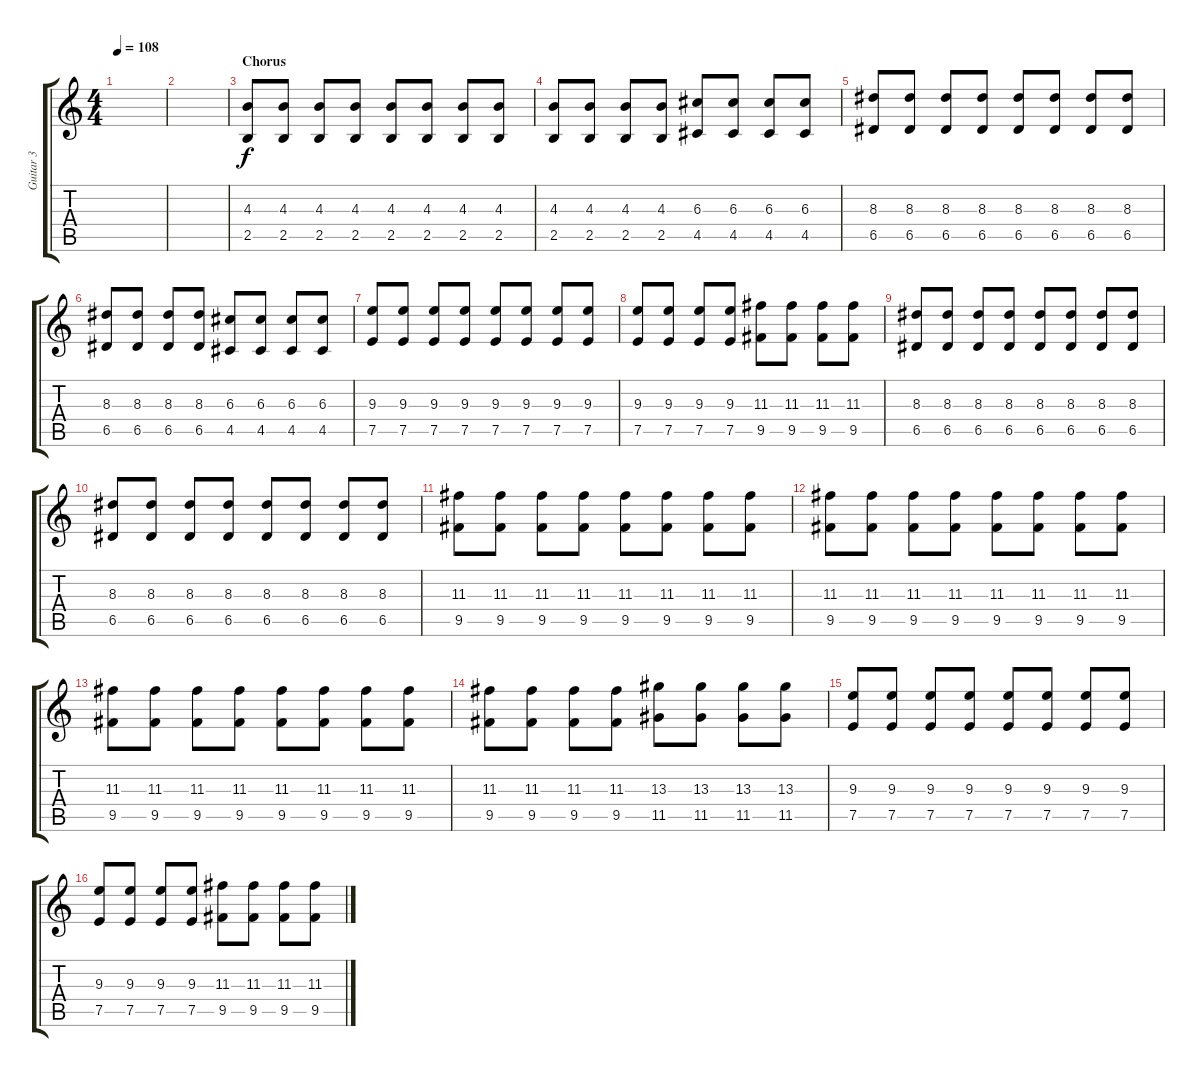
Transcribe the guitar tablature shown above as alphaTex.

\track ("Guitar 3" "Guitar 3") {instrument electricguitarclean}
\staff {score tabs}
\tuning (E4 B3 G3 D3 A2 E2) {hide}
\ts (4 4)
\tempo 108
\clef g2
\ks c
|
|
\section ("" "Chorus")
(4.3 2.5).8{volume 12 balance 13 instrument overdrivenguitar} (4.3 2.5).8 (4.3 2.5).8 (4.3 2.5).8 (4.3 2.5).8 (4.3 2.5).8 (4.3 2.5).8 (4.3 2.5).8 |
(4.3 2.5).8 (4.3 2.5).8 (4.3 2.5).8 (4.3 2.5).8 (6.3 4.5).8 (6.3 4.5).8 (6.3 4.5).8 (6.3 4.5).8 |
(8.3 6.5).8 (8.3 6.5).8 (8.3 6.5).8 (8.3 6.5).8 (8.3 6.5).8 (8.3 6.5).8 (8.3 6.5).8 (8.3 6.5).8 |
(8.3 6.5).8 (8.3 6.5).8 (8.3 6.5).8 (8.3 6.5).8 (6.3 4.5).8 (6.3 4.5).8 (6.3 4.5).8 (6.3 4.5).8 |
(9.3 7.5).8 (9.3 7.5).8 (9.3 7.5).8 (9.3 7.5).8 (9.3 7.5).8 (9.3 7.5).8 (9.3 7.5).8 (9.3 7.5).8 |
(9.3 7.5).8 (9.3 7.5).8 (9.3 7.5).8 (9.3 7.5).8 (11.3 9.5).8 (11.3 9.5).8 (11.3 9.5).8 (11.3 9.5).8 |
(8.3 6.5).8 (8.3 6.5).8 (8.3 6.5).8 (8.3 6.5).8 (8.3 6.5).8 (8.3 6.5).8 (8.3 6.5).8 (8.3 6.5).8 |
(8.3 6.5).8 (8.3 6.5).8 (8.3 6.5).8 (8.3 6.5).8 (8.3 6.5).8 (8.3 6.5).8 (8.3 6.5).8 (8.3 6.5).8 |
(11.3 9.5).8 (11.3 9.5).8 (11.3 9.5).8 (11.3 9.5).8 (11.3 9.5).8 (11.3 9.5).8 (11.3 9.5).8 (11.3 9.5).8 |
(11.3 9.5).8 (11.3 9.5).8 (11.3 9.5).8 (11.3 9.5).8 (11.3 9.5).8 (11.3 9.5).8 (11.3 9.5).8 (11.3 9.5).8 |
(11.3 9.5).8 (11.3 9.5).8 (11.3 9.5).8 (11.3 9.5).8 (11.3 9.5).8 (11.3 9.5).8 (11.3 9.5).8 (11.3 9.5).8 |
(11.3 9.5).8 (11.3 9.5).8 (11.3 9.5).8 (11.3 9.5).8 (13.3 11.5).8 (13.3 11.5).8 (13.3 11.5).8 (13.3 11.5).8 |
(9.3 7.5).8 (9.3 7.5).8 (9.3 7.5).8 (9.3 7.5).8 (9.3 7.5).8 (9.3 7.5).8 (9.3 7.5).8 (9.3 7.5).8 |
(9.3 7.5).8 (9.3 7.5).8 (9.3 7.5).8 (9.3 7.5).8 (11.3 9.5).8 (11.3 9.5).8 (11.3 9.5).8 (11.3 9.5).8
